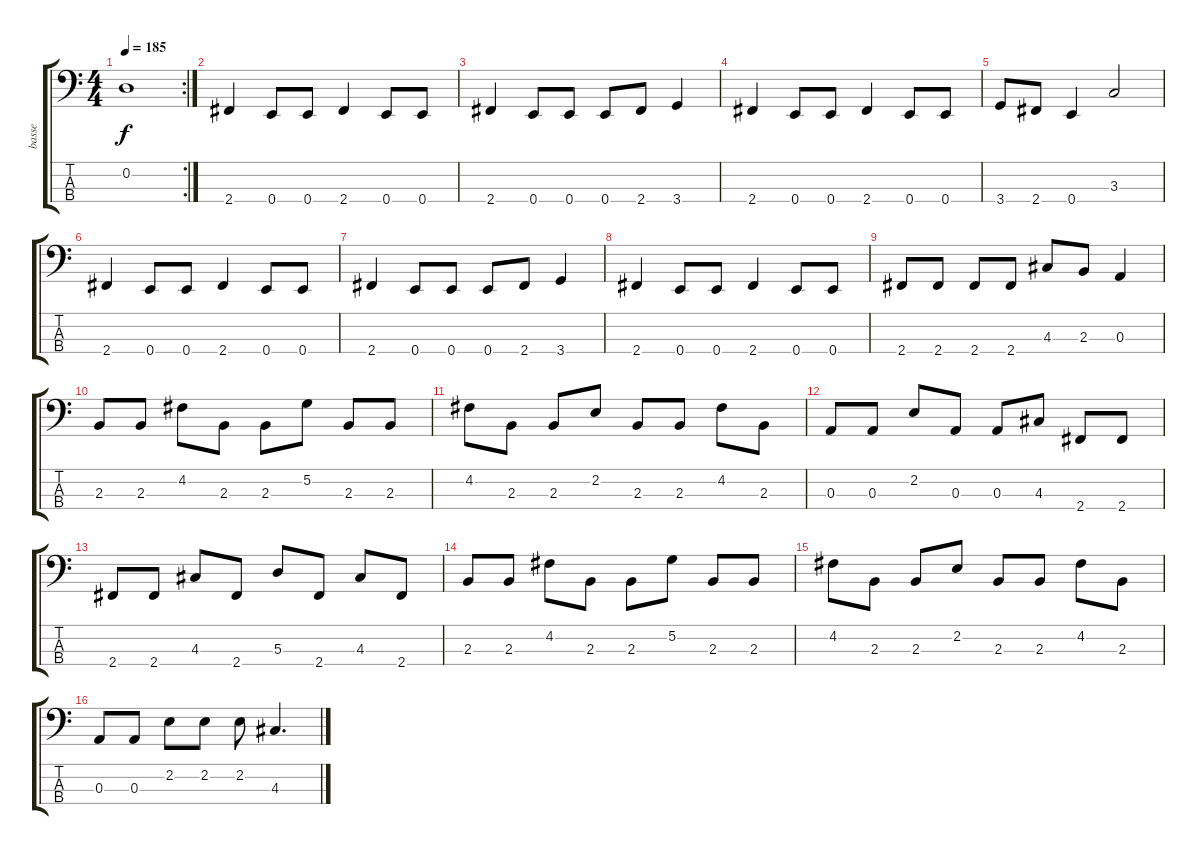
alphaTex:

\track ("basse" "basse") {instrument electricbassfinger}
\staff {score tabs}
\tuning (G2 D2 A1 E1) {hide}
\rc 2
\ts (4 4)
\tempo 185
\clef f4
\ks c
0.2.1{dy f} |
2.4.4 0.4.8 0.4.8 2.4.4 0.4.8 0.4.8 |
2.4.4 0.4.8 0.4.8 0.4.8 2.4.8 3.4.4 |
2.4.4 0.4.8 0.4.8 2.4.4 0.4.8 0.4.8 |
3.4.8 2.4.8 0.4.4 3.3.2 |
2.4.4 0.4.8 0.4.8 2.4.4 0.4.8 0.4.8 |
2.4.4 0.4.8 0.4.8 0.4.8 2.4.8 3.4.4 |
2.4.4 0.4.8 0.4.8 2.4.4 0.4.8 0.4.8 |
2.4.8 2.4.8 2.4.8 2.4.8 4.3.8 2.3.8 0.3.4 |
2.3.8 2.3.8 4.2.8 2.3.8 2.3.8 5.2.8 2.3.8 2.3.8 |
4.2.8 2.3.8 2.3.8 2.2.8 2.3.8 2.3.8 4.2.8 2.3.8 |
0.3.8 0.3.8 2.2.8 0.3.8 0.3.8 4.3.8 2.4.8 2.4.8 |
2.4.8 2.4.8 4.3.8 2.4.8 5.3.8 2.4.8 4.3.8 2.4.8 |
2.3.8 2.3.8 4.2.8 2.3.8 2.3.8 5.2.8 2.3.8 2.3.8 |
4.2.8 2.3.8 2.3.8 2.2.8 2.3.8 2.3.8 4.2.8 2.3.8 |
0.3.8 0.3.8 2.2.8 2.2.8 2.2.8 4.3.4{d}
